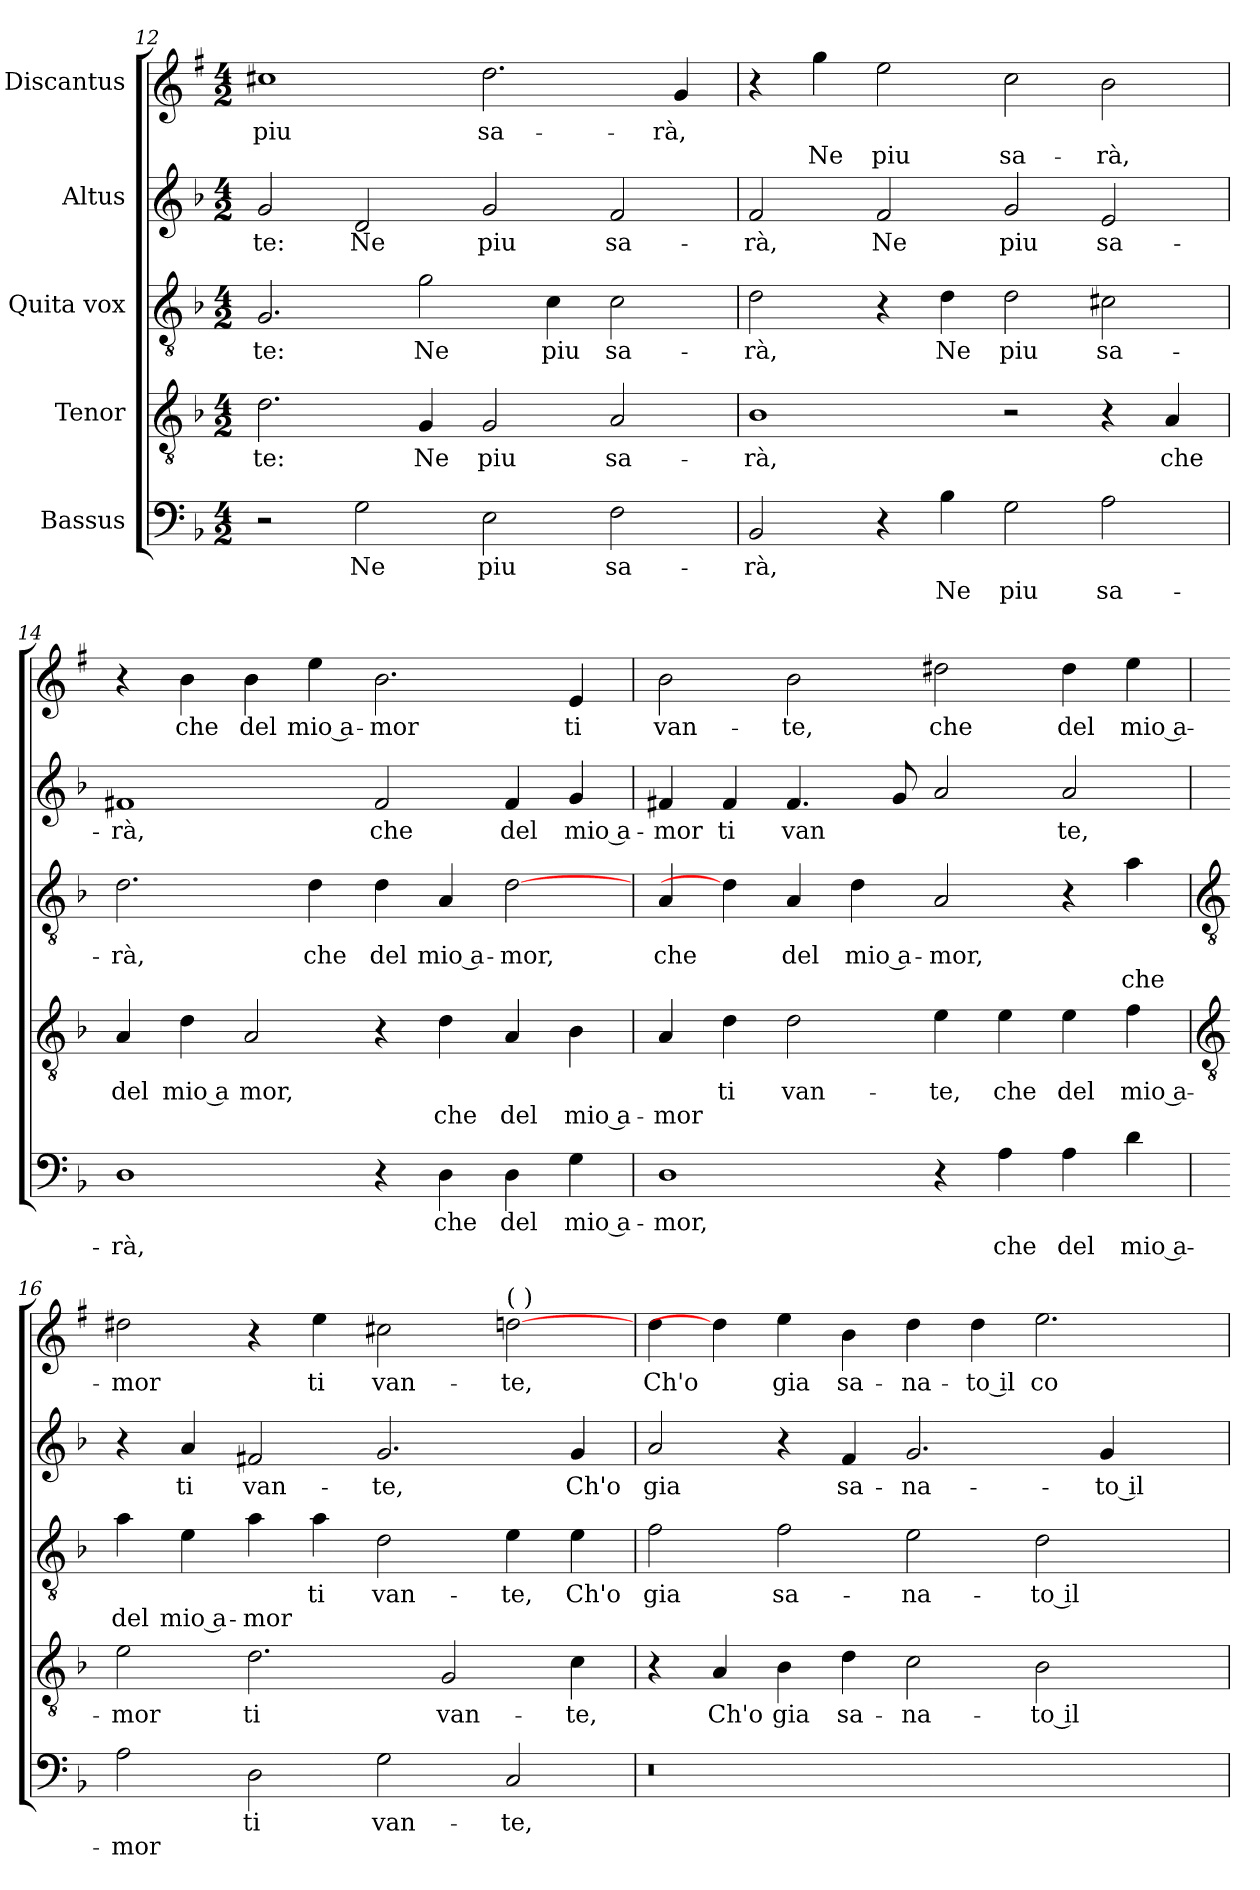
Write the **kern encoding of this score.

**kern	**text	**text	**kern	**text	**text	**kern	**text	**text	**kern	**text	**kern	**text	**text
*part5	*part5	*part5	*part4	*part4	*part4	*part3	*part3	*part3	*part2	*part2	*part1	*part1	*part1
*staff5	*staff5	*staff5	*staff4	*staff4	*staff4	*staff3	*staff3	*staff3	*staff2	*staff2	*staff1	*staff1	*staff1
*I"Bassus	*	*	*I"Tenor	*	*	*I"Quita vox	*	*	*I"Altus	*	*I"Discantus	*	*
!!LO:LB:g=z
*clefF4	*	*	*clefGv2	*	*	*clefGv2	*	*	*clefG2	*	*clefG2	*	*
*	*	*	*	*	*	*	*	*	*	*	*ITrd1c2	*	*
*k[b-]	*	*	*k[b-]	*	*	*k[b-]	*	*	*k[b-]	*	*k[b-]	*	*
*F:	*	*	*F:	*	*	*F:	*	*	*F:	*	*F:	*	*
*M4/2	*	*	*M4/2	*	*	*M4/2	*	*	*M4/2	*	*M4/2	*	*
=12	=12	=12	=12	=12	=12	=12	=12	=12	=12	=12	=12	=12	=12
!	!	!	!	!LO:LY:b	!	!	!LO:LY:b	!	!	!LO:LY:b	!	!LO:LY:b	!
2r	.	.	2.d	-te:	.	2.G	-te:	.	2g	te:	1bn	piu	.
!	!LO:LY:b	!	!	!	!	!	!	!	!	!LO:LY:b	!	!	!
2G	Ne	.	.	.	.	.	.	.	2d	Ne	.	.	.
!	!	!	!	!LO:LY:b	!	!	!LO:LY:b	!	!	!	!	!	!
.	.	.	4G	Ne	.	2g	Ne	.	.	.	.	.	.
!	!LO:LY:b	!	!	!LO:LY:b	!	!	!	!	!	!LO:LY:b	!	!LO:LY:b	!
2E	piu	.	2G	piu	.	.	.	.	2g	piu	2.cc	sa-	.
!	!	!	!	!	!	!	!LO:LY:b	!	!	!	!	!	!
.	.	.	.	.	.	4c	piu	.	.	.	.	.	.
!	!LO:LY:b	!	!	!LO:LY:b	!	!	!LO:LY:b	!	!	!LO:LY:b	!	!	!
2F	sa-	.	2A	sa-	.	2c	sa-	.	2f	sa-	.	.	.
!	!	!	!	!	!	!	!	!	!	!	!	!LO:LY:b	!
.	.	.	.	.	.	.	.	.	.	.	4f	-rà,	.
=13	=13	=13	=13	=13	=13	=13	=13	=13	=13	=13	=13	=13	=13
!	!LO:LY:b	!	!	!LO:LY:b	!	!	!LO:LY:b	!	!	!LO:LY:b	!	!	!
2BB-	-rà,	.	1B-	-rà,	.	2d	-rà,	.	2f	-rà,	4r	.	.
!	!	!	!	!	!	!	!	!	!	!	!	!	!LO:LY:b
.	.	.	.	.	.	.	.	.	.	.	4ff	.	Ne
!	!	!	!	!	!	!	!	!	!	!LO:LY:b	!	!	!LO:LY:b
4r	.	.	.	.	.	4r	.	.	2f	Ne	2dd	.	piu
!	!	!LO:LY:b	!	!	!	!	!LO:LY:b	!	!	!	!	!	!
4B-	.	Ne	.	.	.	4d	Ne	.	.	.	.	.	.
!	!	!LO:LY:b	!	!	!	!	!LO:LY:b	!	!	!LO:LY:b	!	!	!LO:LY:b
2G	.	piu	2r	.	.	2d	piu	.	2g	piu	2b-	.	sa-
!	!	!LO:LY:b	!	!	!	!	!LO:LY:b	!	!	!LO:LY:b	!	!	!LO:LY:b
2A	.	sa-	4r	.	.	2c#X	sa-	.	2e	sa-	2a	.	-rà,
!	!	!	!	!LO:LY:b	!	!	!	!	!	!	!	!	!
.	.	.	4A	che	.	.	.	.	.	.	.	.	.
=14	=14	=14	=14	=14	=14	=14	=14	=14	=14	=14	=14	=14	=14
!	!	!LO:LY:b	!	!LO:LY:b	!	!	!LO:LY:b	!	!	!LO:LY:b	!	!	!
1D	.	-rà,	4A	del	.	2.d	-rà,	.	1f#X	-rà,	4r	.	.
!	!	!	!	!LO:LY:b	!	!	!	!	!	!	!	!LO:LY:b	!
.	.	.	4d	mio a	.	.	.	.	.	.	4a	che	.
!	!	!	!	!LO:LY:b	!	!	!	!	!	!	!	!LO:LY:b	!
.	.	.	2A	mor,	.	.	.	.	.	.	4a	del	.
!	!	!	!	!	!	!	!LO:LY:b	!	!	!	!	!LO:LY:b	!
.	.	.	.	.	.	4d	che	.	.	.	4dd	mio a-	.
!	!	!	!	!	!	!	!LO:LY:b	!	!	!LO:LY:b	!	!LO:LY:b	!
4r	.	.	4r	.	.	4d	del	.	2f#	che	2.a	-mor	.
!	!LO:LY:b	!	!	!	!LO:LY:b	!	!LO:LY:b	!	!	!	!	!	!
4D	che	.	4d	.	che	4A	mio a-	.	.	.	.	.	.
!	!LO:LY:b	!	!	!	!LO:LY:b	!	!LO:LY:b	!	!	!LO:LY:b	!	!	!
4D	del	.	4A	.	del	[2d	-mor,	.	4f#	del	.	.	.
!	!LO:LY:b	!	!	!	!LO:LY:b	!	!	!	!	!LO:LY:b	!	!LO:LY:b	!
4G	mio a-	.	4B-	.	mio a-	.	.	.	4g	mio a-	4d	ti	.
=15	=15	=15	=15	=15	=15	=15	=15	=15	=15	=15	=15	=15	=15
!	!LO:LY:b	!	!	!	!LO:LY:b	!	!LO:LY:b	!	!	!LO:LY:b	!	!LO:LY:b	!
1D	-mor,	.	4A	.	-mor	4A	che	.	4f#X	-mor	2a	van-	.
!	!	!	!	!LO:LY:b	!	!	!	!	!	!LO:LY:b	!	!	!
.	.	.	4d	ti	.	4d]	.	.	4f#	ti	.	.	.
!	!	!	!	!LO:LY:b	!	!	!LO:LY:b	!	!	!LO:LY:b	!	!LO:LY:b	!
.	.	.	2d	van-	.	4A	del	.	4.f#	van	2a	-te,	.
!	!	!	!	!	!	!	!LO:LY:b	!	!	!	!	!	!
.	.	.	.	.	.	4d	mio a-	.	.	.	.	.	.
.	.	.	.	.	.	.	.	.	8g	.	.	.	.
!	!	!	!	!LO:LY:b	!	!	!LO:LY:b	!	!	!	!	!LO:LY:b	!
4r	.	.	4e	-te,	.	2A	-mor,	.	2a	.	2cc#X	che	.
!	!	!LO:LY:b	!	!LO:LY:b	!	!	!	!	!	!	!	!	!
4A	.	che	4e	che	.	.	.	.	.	.	.	.	.
!	!	!LO:LY:b	!	!LO:LY:b	!	!	!	!	!	!LO:LY:b	!	!LO:LY:b	!
4A	.	del	4e	del	.	4r	.	.	2a	te,	4cc#	del	.
!	!	!LO:LY:b	!	!LO:LY:b	!	!	!	!LO:LY:b	!	!	!	!LO:LY:b	!
4d	.	mio a-	4f	mio a-	.	4a	.	che	.	.	4dd	mio a-	.
!!LO:LB:g=z
=16	=16	=16	=16	=16	=16	=16	=16	=16	=16	=16	=16	=16	=16
*	*	*	*clefGv2	*	*	*clefGv2	*	*	*	*	*	*	*
!	!	!LO:LY:b	!	!LO:LY:b	!	!	!	!LO:LY:b	!	!	!	!LO:LY:b	!
2A	.	-mor	2e	-mor	.	4a	.	del	4r	.	2cc#X	-mor	.
!	!	!	!	!	!	!	!	!LO:LY:b	!	!LO:LY:b	!	!	!
.	.	.	.	.	.	4e	.	mio a-	4a	ti	.	.	.
!	!LO:LY:b	!	!	!LO:LY:b	!	!	!	!LO:LY:b	!	!LO:LY:b	!	!	!
2D	ti	.	2.d	ti	.	4a	.	-mor	2f#X	van-	4r	.	.
!	!	!	!	!	!	!	!LO:LY:b	!	!	!	!	!LO:LY:b	!
.	.	.	.	.	.	4a	ti	.	.	.	4dd	ti	.
!	!LO:LY:b	!	!	!	!	!	!LO:LY:b	!	!	!LO:LY:b	!	!LO:LY:b	!
2G	van-	.	.	.	.	2d	van-	.	2.g	-te,	2bn	van-	.
!	!	!	!	!LO:LY:b	!	!	!	!	!	!	!	!	!
.	.	.	2G	van-	.	.	.	.	.	.	.	.	.
!	!	!	!	!	!	!	!	!	!	!	!LO:TX:a:t=(  )	!	!
!	!LO:LY:b	!	!	!	!	!	!LO:LY:b	!	!	!	!	!LO:LY:b	!
2C	-te,	.	.	.	.	4e	-te,	.	.	.	[2cc	-te,	.
!	!	!	!	!LO:LY:b	!	!	!LO:LY:b	!	!	!LO:LY:b	!	!	!
.	.	.	4c	-te,	.	4e	Ch'o	.	4g	Ch'o	.	.	.
=17	=17	=17	=17	=17	=17	=17	=17	=17	=17	=17	=17	=17	=17
!	!	!	!	!	!	!	!LO:LY:b	!	!	!LO:LY:b	!	!LO:LY:b	!
0r	.	.	4r	.	.	2f	gia	.	2a	gia	4cc	Ch'o	.
!	!	!	!	!LO:LY:b	!	!	!	!	!	!	!	!	!
.	.	.	4A	Ch'o	.	.	.	.	.	.	4cc]	.	.
!	!	!	!	!LO:LY:b	!	!	!LO:LY:b	!	!	!	!	!LO:LY:b	!
.	.	.	4B-	gia	.	2f	sa-	.	4r	.	4dd	gia	.
!	!	!	!	!LO:LY:b	!	!	!	!	!	!LO:LY:b	!	!LO:LY:b	!
.	.	.	4d	sa-	.	.	.	.	4f	sa-	4a	sa-	.
!	!	!	!	!LO:LY:b	!	!	!LO:LY:b	!	!	!LO:LY:b	!	!LO:LY:b	!
.	.	.	2c	-na-	.	2e	-na-	.	2.g	-na-	4cc	-na-	.
!	!	!	!	!	!	!	!	!	!	!	!	!LO:LY:b	!
.	.	.	.	.	.	.	.	.	.	.	4cc	-to il	.
!	!	!	!	!LO:LY:b	!	!	!LO:LY:b	!	!	!	!	!LO:LY:b	!
.	.	.	2B-	-to il	.	2d	-to il	.	.	.	2.dd	co-	.
!	!	!	!	!	!	!	!	!	!	!LO:LY:b	!	!	!
.	.	.	.	.	.	.	.	.	4g	-to il	.	.	.
4ryy	.	.	4ryy	.	.	4ryy	.	.	4ryy	.	.	.	.
=	=	=	=	=	=	=	=	=	=	=	=	=	=
*-	*-	*-	*-	*-	*-	*-	*-	*-	*-	*-	*-	*-	*-
